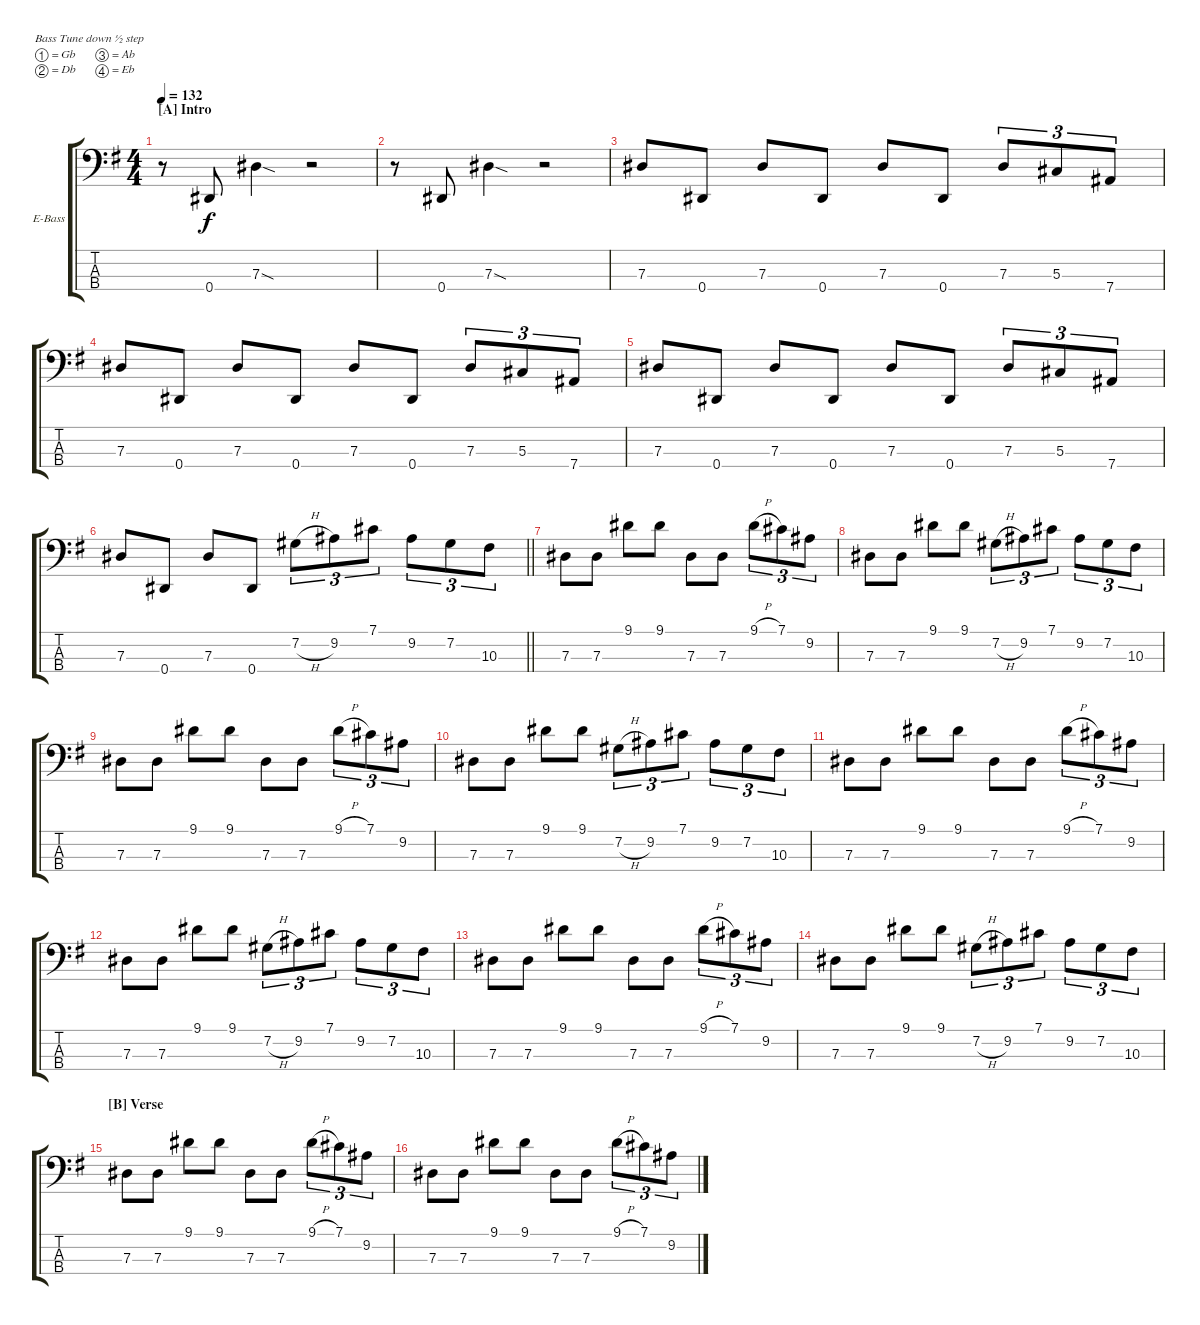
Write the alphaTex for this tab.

\bracketExtendMode groupsimilarinstruments
\firstSystemTrackNameOrientation horizontal
\otherSystemsTrackNameOrientation horizontal
\track ("Bass" "E-Bass") {instrument electricbasspick}
\staff {score tabs}
\tuning (Gb2 Db2 Ab1 Eb1)
\ts (4 4)
\section ("A" "Intro")
\tempo 132
\clef f4
\scale
1.06936
\ks g
r.8{dy f instrument electricbasspick} 0.4.8 7.3{sod}.4 r.2 |
\scale
0.930643 r.8 0.4.8 7.3{sod}.4 r.2 |
\scale
1.03909 7.3.8 0.4.8 7.3.8 0.4.8 7.3.8 0.4.8 7.3.8{tu (3 2)} 5.3.8{tu (3 2)} 7.4.8{tu (3 2)} |
\scale
0.960908 7.3.8 0.4.8 7.3.8 0.4.8 7.3.8 0.4.8 7.3.8{tu (3 2)} 5.3.8{tu (3 2)} 7.4.8{tu (3 2)} |
\scale
1.03909 7.3.8 0.4.8 7.3.8 0.4.8 7.3.8 0.4.8 7.3.8{tu (3 2)} 5.3.8{tu (3 2)} 7.4.8{tu (3 2)} |
\scale
0.960908
\barLineRight lightlight
7.3.8 0.4.8 7.3.8 0.4.8 7.2{h}.8{tu (3 2)} 9.2.8{tu (3 2)} 7.1.8{tu (3 2)} 9.2.8{tu (3 2)} 7.2.8{tu (3 2)} 10.3.8{tu (3 2)} |
\scale
1.03909 7.3.8 7.3.8 9.1.8 9.1.8 7.3.8 7.3.8 9.1{h}.8{tu (3 2)} 7.1.8{tu (3 2)} 9.2.8{tu (3 2)} |
\scale
0.960908 7.3.8 7.3.8 9.1.8 9.1.8 7.2{h}.8{tu (3 2)} 9.2.8{tu (3 2)} 7.1.8{tu (3 2)} 9.2.8{tu (3 2)} 7.2.8{tu (3 2)} 10.3.8{tu (3 2)} |
\scale
1.03909 7.3.8 7.3.8 9.1.8 9.1.8 7.3.8 7.3.8 9.1{h}.8{tu (3 2)} 7.1.8{tu (3 2)} 9.2.8{tu (3 2)} |
\scale
0.960908 7.3.8 7.3.8 9.1.8 9.1.8 7.2{h}.8{tu (3 2)} 9.2.8{tu (3 2)} 7.1.8{tu (3 2)} 9.2.8{tu (3 2)} 7.2.8{tu (3 2)} 10.3.8{tu (3 2)} |
\scale
1.03909 7.3.8 7.3.8 9.1.8 9.1.8 7.3.8 7.3.8 9.1{h}.8{tu (3 2)} 7.1.8{tu (3 2)} 9.2.8{tu (3 2)} |
\scale
0.960908 7.3.8 7.3.8 9.1.8 9.1.8 7.2{h}.8{tu (3 2)} 9.2.8{tu (3 2)} 7.1.8{tu (3 2)} 9.2.8{tu (3 2)} 7.2.8{tu (3 2)} 10.3.8{tu (3 2)} |
\scale
1.03909 7.3.8 7.3.8 9.1.8 9.1.8 7.3.8 7.3.8 9.1{h}.8{tu (3 2)} 7.1.8{tu (3 2)} 9.2.8{tu (3 2)} |
\scale
0.960908 7.3.8 7.3.8 9.1.8 9.1.8 7.2{h}.8{tu (3 2)} 9.2.8{tu (3 2)} 7.1.8{tu (3 2)} 9.2.8{tu (3 2)} 7.2.8{tu (3 2)} 10.3.8{tu (3 2)} |
\section ("B" "Verse")
\scale
1.03909 7.3.8 7.3.8 9.1.8 9.1.8 7.3.8 7.3.8 9.1{h}.8{tu (3 2)} 7.1.8{tu (3 2)} 9.2.8{tu (3 2)} |
\scale
0.960908 7.3.8 7.3.8 9.1.8 9.1.8 7.3.8 7.3.8 9.1{h}.8{tu (3 2)} 7.1.8{tu (3 2)} 9.2.8{tu (3 2)}
